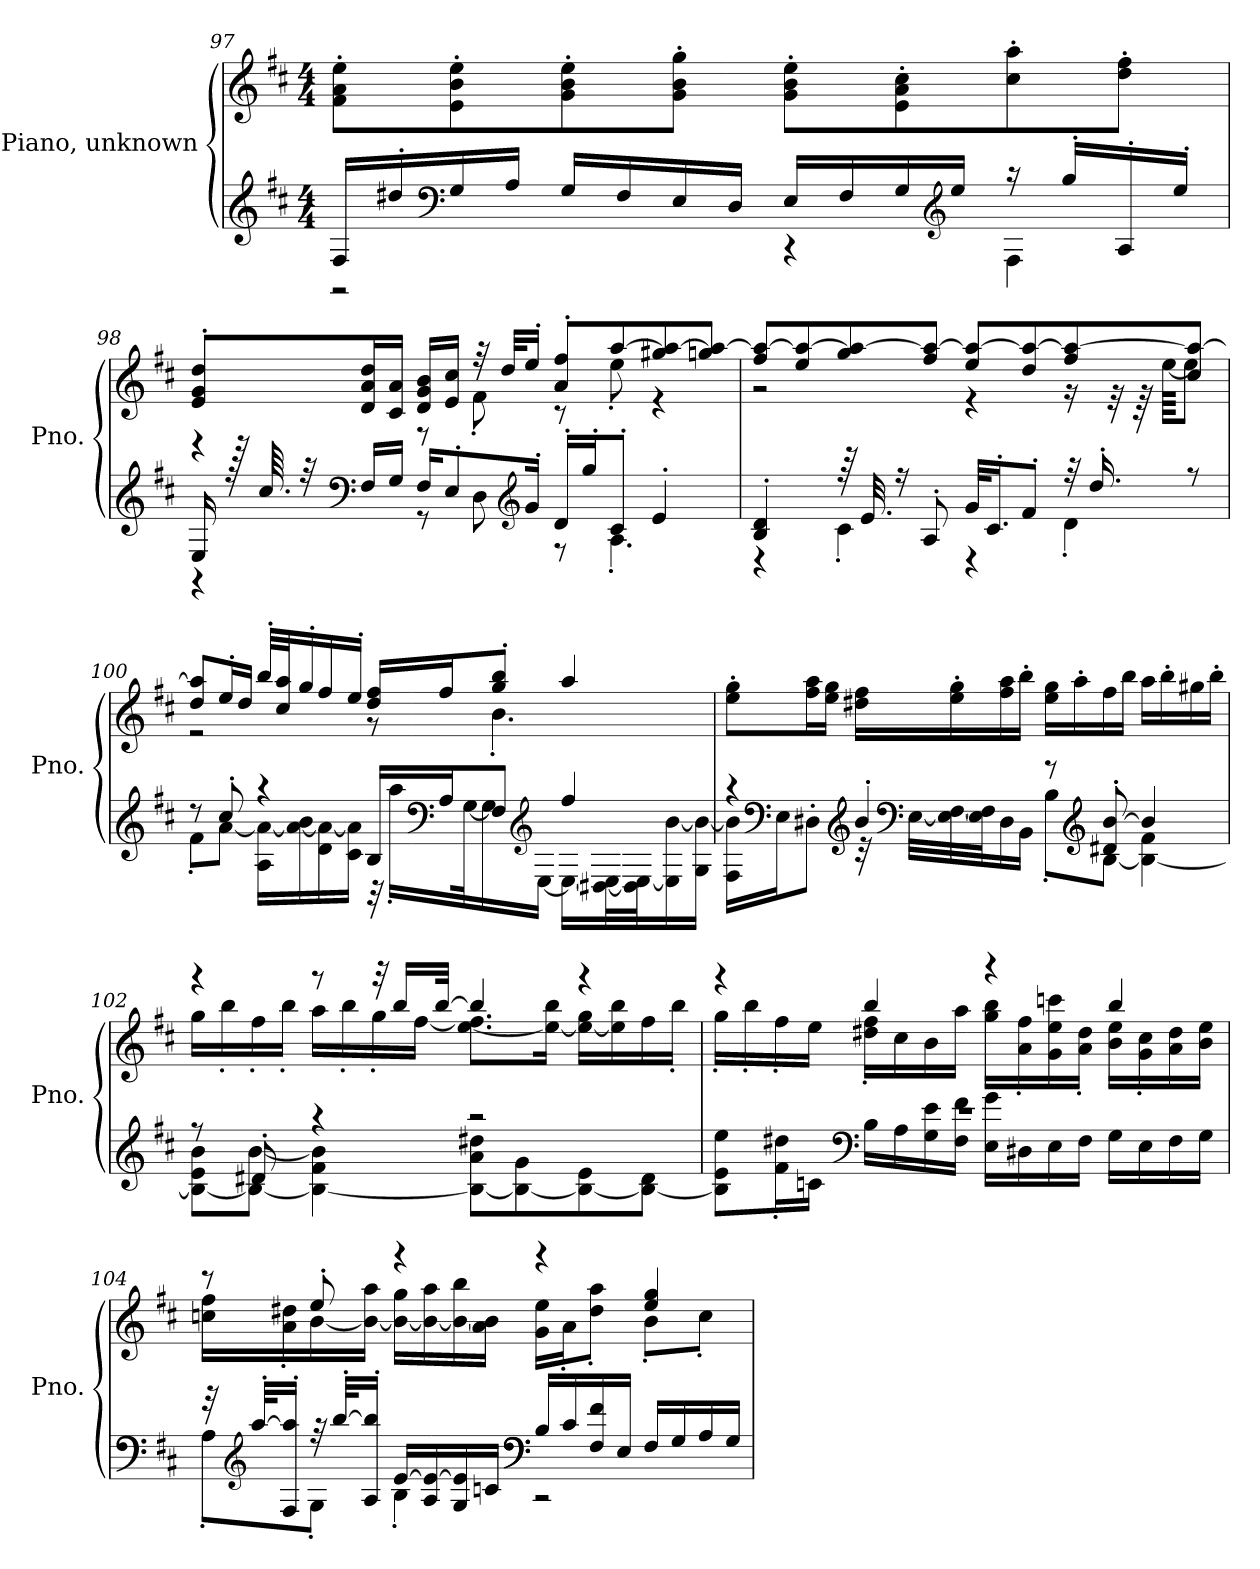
**kern	**kern
*part1	*part1
*staff2	*staff1
*I"Piano, unknown	*
*I'Pno.	*
!!LO:LB:g=z
*clefG2	*clefG2
*k[f#c#]	*k[f#c#]
*M4/4	*M4/4
=97	=97
*^	*
16F#/LL	2r	8f#\' 8a\' 8ee\'L
16dd#X'/	.	.
*clefF4	*	*
16G/	.	8e\' 8b\' 8ee\'
16A/JJ	.	.
16G/LL	.	8g\' 8b\' 8ee\'
16F#/	.	.
16E/	.	8g\' 8b\' 8gg\'J
16D/JJ	.	.
16E/LL	4r	8g\' 8b\' 8ee\'L
16F#/	.	.
16G/	.	8e\' 8a\' 8cc#\'
*clefG2	*	*
16ee/JJ	.	.
16r	4F#\	8cc#\' 8aa\'
16gg'/LL	.	.
16A'/	.	8dd\' 8ff#\'J
16ee'/JJ	.	.
=98	=98	=98
*	*	*^
16E/	4r	8e/' 8g/' 8dd/'L	4r
128r	.	.	.
64.cc#/	.	.	.
32r	.	.	.
*clefF4	*	*	*
16F#/LL	.	16d/ 16a/ 16dd/L	.
16G/JJ	.	16c#/ 16a/JJ	.
16F#/KL	8r	16d/ 16g/ 16b/LL	8r
8E'/	.	16e/ 16cc#/JJ	.
.	8D\	32r	8f#'\
.	.	32dd/KLL	.
*clefG2	*	*	*
16g'/Jk	.	16ee'/JJ	.
16d'/LL	8r	8a/' 8ff#/'L	8r
16gg'/J	.	.	.
8c#'/J	4.A'\	[8aa/	8ee'\
4e'/	.	8gg#X/ 8aa/_	4r
.	.	8ggn/ 8aa/_J	.
!!LO:LB:g=z	!!
=99	=99	=99	=99
4B/' 4d/'	4r	8ff#/ 8aa/_L	2r
.	.	8ee/ 8aa/_	.
64r	4c#'\	8gg/ 8aa/_	.
32.e/	.	.	.
16r	.	.	.
8A'/	.	8ff#/ 8aa/_J	.
32g/KLL	4r	8ee/ 8aa/_L	4r
16.c#'/J	.	.	.
8f#'/J	.	8dd/ 8aa/_	.
32r	4d'\	8ff#/ 8aa/_	16r
16.dd'/	.	.	.
.	.	.	32r
.	.	.	64r
.	.	.	[64ee\KKKL
8r	.	8cc#/ 8aa/_J	8ee\J]
!!LO:PB:g=z	!!
=100	=100	=100	=100
8r	8f#'\L	8dd/ 8aa/]L	2r
8cc#'/	[8a\J	16ee'/L	.
.	.	16dd/JJ	.
4r	16A\ 16a\_LL	32bb'/LLL	.
.	.	32cc#/ 32aa/J	.
.	16a\_ 16b\	16gg'/	.
.	16d\ 16a\_	16ff#/	.
.	16c#\ 16a\]JJ	16ee'/JJ	.
16B/LL	32r	16dd/ 16ff#/LL	8r
.	16aa'\LL	.	.
*clefF4	*	*	*
16A/J	.	16ff#/J	.
.	[32G\K	.	.
8F#/J	16G\]	8gg/' 8bb/'J	4.b'\
*clefG2	*	*	*
.	[16E\JJ	.	.
4ff#/	16E\LL_	4aa/	.
.	[32D#X\ 32E\]L	.	.
.	32D#\] [32E\J	.	.
.	16E\] [16b\	.	.
.	16G\ 16b\_JJ	.	.
*	*	*v	*v
!!LO:LB:g=z
=101	=101	=101
4r	16F#\ 16b\]LL	8ee\' 8gg\'L
*clefF4	*	*
.	16E\J	.
.	8D#X'\J	16ff#\ 16aa\L
.	.	16ee\ 16gg\JJ
*clefG2	*	*
4b'/	32r	16dd#X\ 16ff#\LL
*clefF4	*	*
.	[32E\LLL	.
.	32E\] [32F#\	16ee\' 16gg\'
.	32E\ 32F#\]J	.
.	16D#\	16ff#\ 16aa\
.	16BB\JJ	16bb'\JJ
8r	8B'\L	16ee\ 16gg\LL
.	.	16aa'\
*clefG2	*	*
8d#X/' [8b/'	[8B\J	16ff#\
.	.	16bb\JJ
4b/]	4B\_ 4f#\	16aa\LL
.	.	16bb'\
.	.	16gg#X\
.	.	16bb'\JJ
!!LO:LB:g=z
=102	=102	=102
*	*	*^
8r	8B\_ 8e\ 8b\L	4r	16gg\LL
.	.	.	16bb'\
8d#X'/	8B\_ [8b\J	.	16ff#'\
.	.	.	16bb'\JJ
4r	4B\_ 4f#\ 4b\]	8r	16aa\LL
.	.	.	16bb'\
.	.	32r	16gg'\
.	.	16bb/LL	.
.	.	.	[16ff#\JJ
.	.	[32bb/JJk	.
2r	8B\_ 8a\ 8dd#X\L	4bb/]	[8.ee\ 8.ff#\]L
.	8B\_ 8g\	.	.
.	.	.	16ee\_ 16bb\Jk
.	8B\_ 8e\	4r	16ee\_ 16gg\LL
.	.	.	16ee\] 16bb\
.	8B\_ 8d#\J	.	16ff#\
.	.	.	16bb'\JJ
=103	=103	=103	=103
1r	8B\] 8e\ 8ee\L	4r	16gg'\LL
.	.	.	16bb'\
.	16f#\' 16dd#X\'L	.	16ff#'\
.	16cn\JJ	.	16ee\JJ
*clefF4	*	*	*
.	16B\LL	4bb/	16dd#X\' 16ff#\'LL
.	16A\	.	16cc#\
.	16G\ 16e\	.	16b\
.	16F#\ 16f#\JJ	.	16aa\JJ
.	16E\ 16g\LL	4r	16gg\ 16bb\LL
.	16D#X\	.	16a\' 16ff#\'
.	16E\	.	16g\ 16ee\ 16cccn\
.	16F#\JJ	.	16a\' 16dd#\'JJ
.	16G\LL	4bb/	16b\ 16ee\LL
.	16E\	.	16g\' 16cc#\'
.	16F#\	.	16a\ 16dd#\
.	16G\JJ	.	16b\ 16ee\JJ
!!LO:LB:g=z	!!
=104	=104	=104	=104
32r	8A'\L	8r	16ccn\ 16ff#\LL
*clefG2	*	*	*
[32aa'/KLL	.	.	.
16F#/' 16aa/]'JJ	.	.	16a\' 16dd#X\'
32r	8G'\J	8ee'/	[16b\
[32bb'/KLL	.	.	.
16A/' 16bb/]'JJ	.	.	16b\_ 16aa\JJ
[16e/LL	4B'\	4r	16b\_ 16gg\LL
16A/ 16e/_	.	.	16b\_ 16aa\
16G/ 16e/]	.	.	16b\_ 16bb\
16cn/JJ	.	.	16a\ 16b\]JJ
*clefF4	*	*	*
16B/LL	2r	4r	16g\ 16ee\LL
16c/	.	.	16a'\J
16F#/ 16f#/	.	.	8dd#\' 8aa\'J
16E/JJ	.	.	.
16F#/LL	.	4ee/ 4gg/	8b'\L
16G/	.	.	.
16A/	.	.	8cc'\J
16G/JJ	.	.	.
*v	*v	*	*
*	*v	*v
=	=
*-	*-
